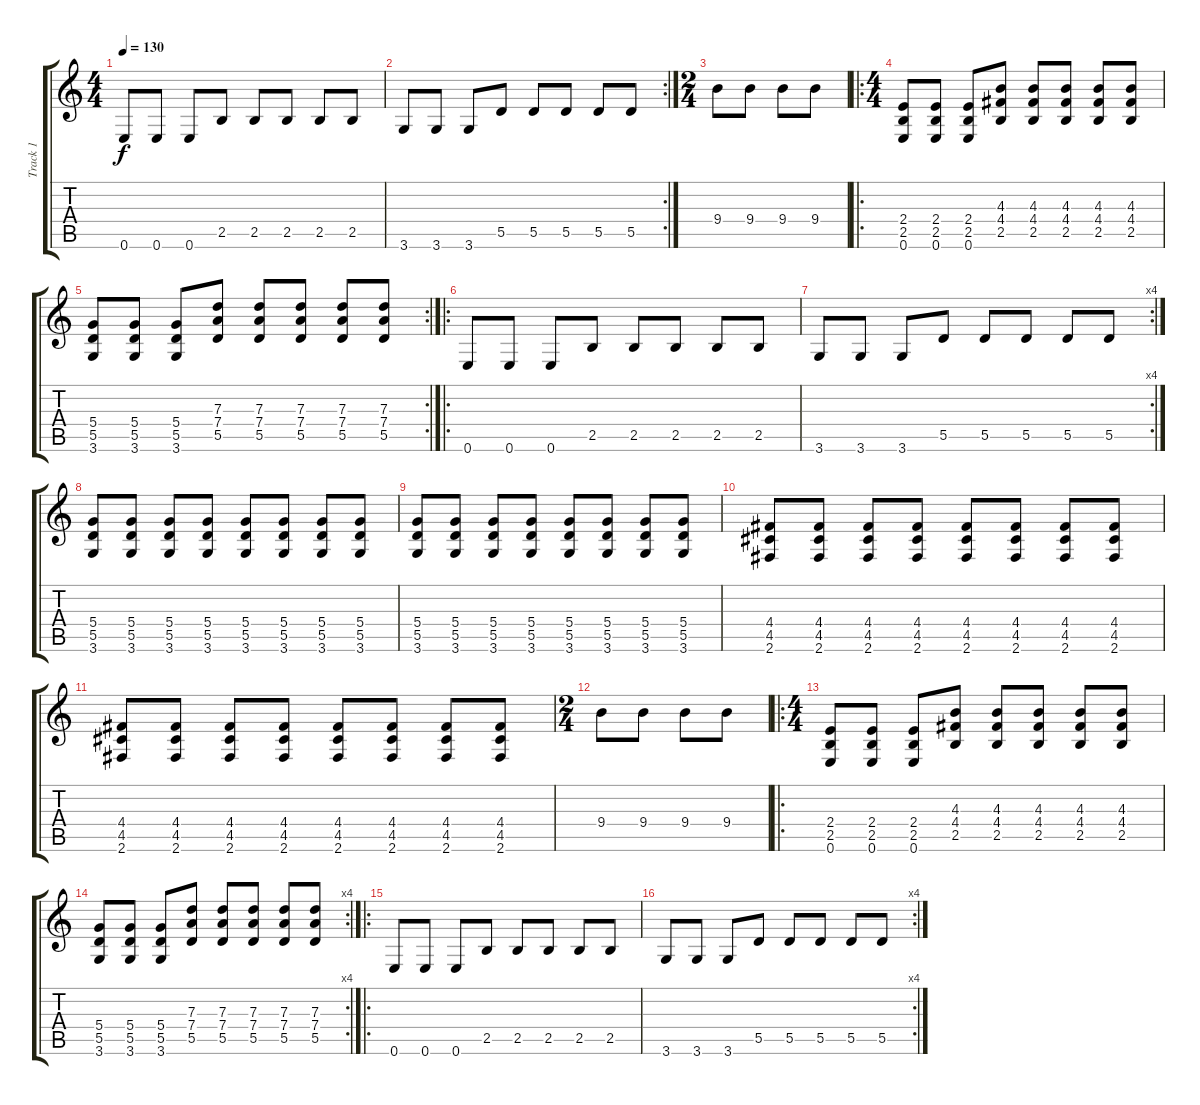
\track ("Track 1" "Track 1") {instrument acousticguitarnylon}
\staff {score tabs}
\tuning (E4 B3 G3 D3 A2 E2) {hide}
\ts (4 4)
\tempo 130
\clef g2
\ks c
0.6.8{dy f instrument acousticguitarnylon} 0.6.8 0.6.8 2.5.8 2.5.8 2.5.8 2.5.8 2.5.8 |
\rc 2
3.6.8 3.6.8 3.6.8 5.5.8 5.5.8 5.5.8 5.5.8 5.5.8 |
\ts (2 4)
9.4.8 9.4.8 9.4.8 9.4.8 |
\ro
\ts (4 4)
(2.4 2.5 0.6).8 (2.4 2.5 0.6).8 (2.4 2.5 0.6).8 (4.3 4.4 2.5).8 (4.3 4.4 2.5).8 (4.3 4.4 2.5).8 (4.3 4.4 2.5).8 (4.3 4.4 2.5).8 |
\rc 2
(5.4 5.5 3.6).8 (5.4 5.5 3.6).8 (5.4 5.5 3.6).8 (7.3 7.4 5.5).8 (7.3 7.4 5.5).8 (7.3 7.4 5.5).8 (7.3 7.4 5.5).8 (7.3 7.4 5.5).8 |
\ro
0.6.8 0.6.8 0.6.8 2.5.8 2.5.8 2.5.8 2.5.8 2.5.8 |
\rc 4
3.6.8 3.6.8 3.6.8 5.5.8 5.5.8 5.5.8 5.5.8 5.5.8 |
(5.4 5.5 3.6).8 (5.4 5.5 3.6).8 (5.4 5.5 3.6).8 (5.4 5.5 3.6).8 (5.4 5.5 3.6).8 (5.4 5.5 3.6).8 (5.4 5.5 3.6).8 (5.4 5.5 3.6).8 |
(5.4 5.5 3.6).8 (5.4 5.5 3.6).8 (5.4 5.5 3.6).8 (5.4 5.5 3.6).8 (5.4 5.5 3.6).8 (5.4 5.5 3.6).8 (5.4 5.5 3.6).8 (5.4 5.5 3.6).8 |
(4.4 4.5 2.6).8 (4.4 4.5 2.6).8 (4.4 4.5 2.6).8 (4.4 4.5 2.6).8 (4.4 4.5 2.6).8 (4.4 4.5 2.6).8 (4.4 4.5 2.6).8 (4.4 4.5 2.6).8 |
(4.4 4.5 2.6).8 (4.4 4.5 2.6).8 (4.4 4.5 2.6).8 (4.4 4.5 2.6).8 (4.4 4.5 2.6).8 (4.4 4.5 2.6).8 (4.4 4.5 2.6).8 (4.4 4.5 2.6).8 |
\ts (2 4)
9.4.8 9.4.8 9.4.8 9.4.8 |
\ro
\ts (4 4)
(2.4 2.5 0.6).8 (2.4 2.5 0.6).8 (2.4 2.5 0.6).8 (4.3 4.4 2.5).8 (4.3 4.4 2.5).8 (4.3 4.4 2.5).8 (4.3 4.4 2.5).8 (4.3 4.4 2.5).8 |
\rc 4
(5.4 5.5 3.6).8 (5.4 5.5 3.6).8 (5.4 5.5 3.6).8 (7.3 7.4 5.5).8 (7.3 7.4 5.5).8 (7.3 7.4 5.5).8 (7.3 7.4 5.5).8 (7.3 7.4 5.5).8 |
\ro
0.6.8 0.6.8 0.6.8 2.5.8 2.5.8 2.5.8 2.5.8 2.5.8 |
\rc 4
3.6.8 3.6.8 3.6.8 5.5.8 5.5.8 5.5.8 5.5.8 5.5.8
